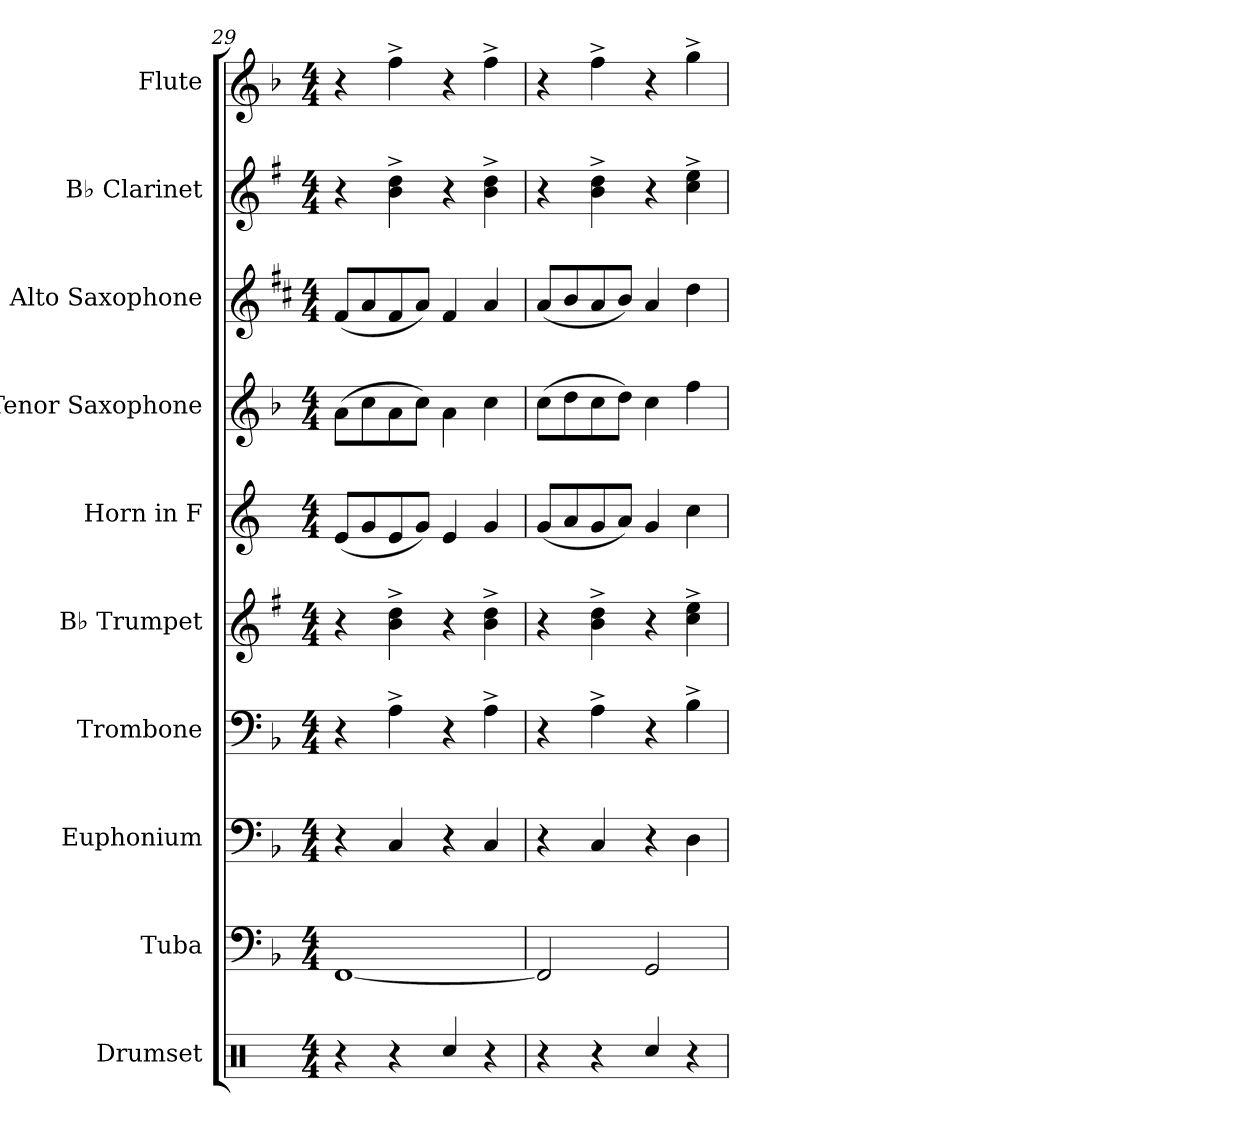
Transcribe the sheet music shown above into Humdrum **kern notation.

**kern	**kern	**kern	**kern	**kern	**kern	**kern	**kern	**kern	**kern
*part10	*part9	*part8	*part7	*part6	*part5	*part4	*part3	*part2	*part1
*staff10	*staff9	*staff8	*staff7	*staff6	*staff5	*staff4	*staff3	*staff2	*staff1
*I"Drumset	*I"Tuba	*I"Euphonium	*I"Trombone	*I"B♭ Trumpet	*I"Horn in F	*I"Tenor Saxophone	*I"Alto Saxophone	*I"B♭ Clarinet	*I"Flute
*I'Drs.	*I'Tba.	*I'Euph.	*I'Tbn.	*I'B♭ Tpt.	*	*I'T. Sax.	*I'A. Sax.	*I'B♭ Cl.	*I'Fl.
*clefX	*clefF4	*clefF4	*clefF4	*clefG2	*clefG2	*clefG2	*clefG2	*clefG2	*clefG2
*	*	*	*	*ITrd1c2	*ITrd4c7	*ITrd8c14	*ITrd5c9	*ITrd1c2	*
*k[]	*k[b-]	*k[b-]	*k[b-]	*k[b-]	*k[b-]	*k[b-]	*k[b-]	*k[b-]	*k[b-]
*M4/4	*M4/4	*M4/4	*M4/4	*M4/4	*M4/4	*M4/4	*M4/4	*M4/4	*M4/4
=29	=29	=29	=29	=29	=29	=29	=29	=29	=29
4r	[1FF	4r	4r	4r	(8A/L	(8A\L	(8A/L	4r	4r
.	.	.	.	.	8c/	8c\	8c/	.	.
4r	.	4C/	4A^\	4a\^ 4cc\^	8A/	8A\	8A/	4a\^ 4cc\^	4ff^\
.	.	.	.	.	8c/J)	8c\J)	8c/J)	.	.
4Rcc/	.	4r	4r	4r	4A/	4A\	4A/	4r	4r
4r	.	4C/	4A^\	4a\^ 4cc\^	4c/	4c\	4c/	4a\^ 4cc\^	4ff^\
=30	=30	=30	=30	=30	=30	=30	=30	=30	=30
4r	2FF/]	4r	4r	4r	(8c/L	(8c\L	(8c/L	4r	4r
.	.	.	.	.	8d/	8d\	8d/	.	.
4r	.	4C/	4A^\	4a\^ 4cc\^	8c/	8c\	8c/	4a\^ 4cc\^	4ff^\
.	.	.	.	.	8d/J)	8d\J)	8d/J)	.	.
4Rcc/	2GG/	4r	4r	4r	4c/	4c\	4c/	4r	4r
4r	.	4D\	4B-^\	4b-\^ 4dd\^	4f\	4f\	4f\	4b-\^ 4dd\^	4gg^\
=	=	=	=	=	=	=	=	=	=
*-	*-	*-	*-	*-	*-	*-	*-	*-	*-
